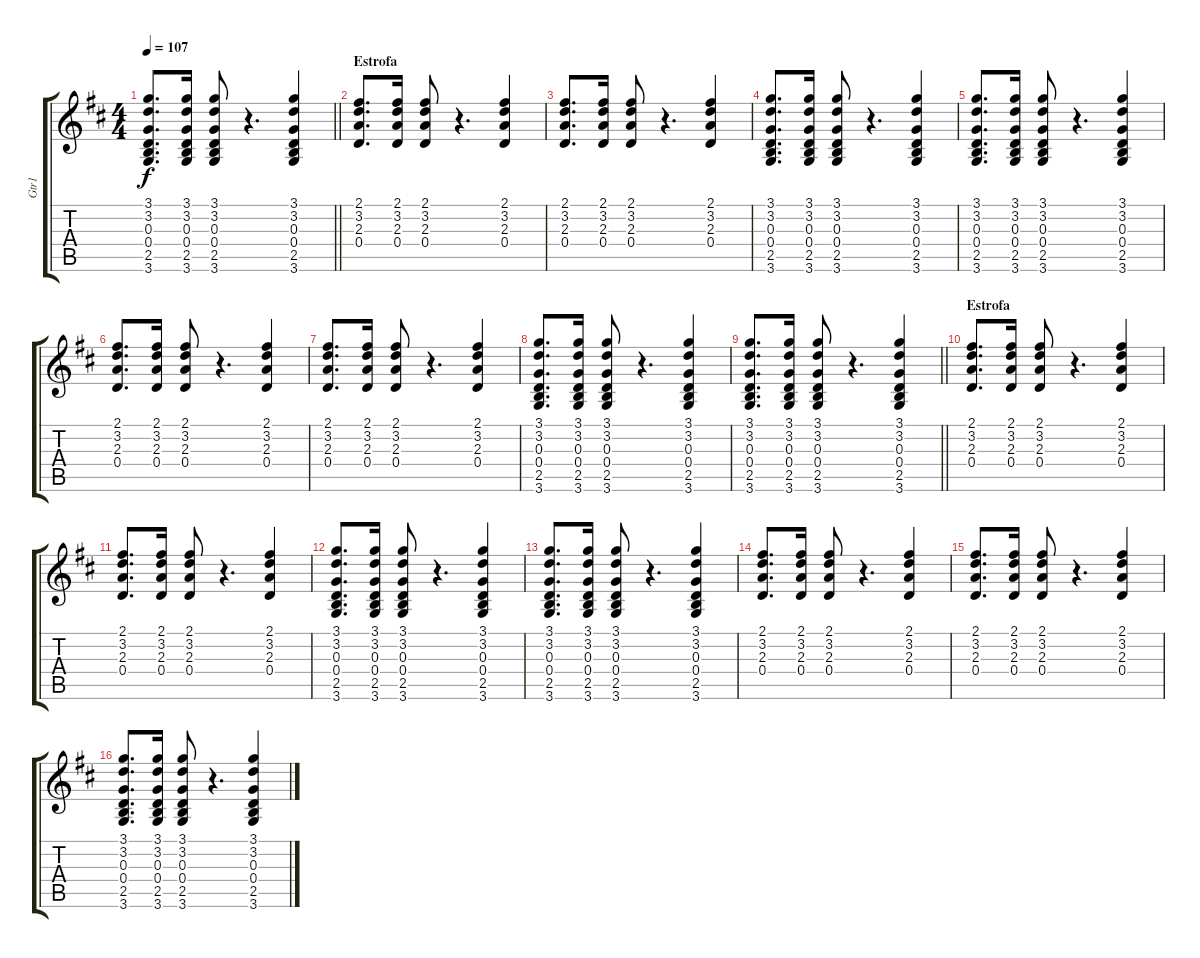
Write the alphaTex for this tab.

\track ("Gtr1" "Gtr1") {instrument acousticguitarsteel}
\staff {score tabs}
\tuning (E4 B3 G3 D3 A2 E2) {hide}
\ts (4 4)
\tempo 107
\clef g2
\barLineRight lightlight
\ks d
(3.1 3.2 0.3 0.4 2.5 3.6).8{d dy f} (3.1 3.2 0.3 0.4 2.5 3.6).16 (3.1 3.2 0.3 0.4 2.5 3.6).8 r.4{d} (3.1 3.2 0.3 0.4 2.5 3.6).4 |
\section ("" "Estrofa")
(2.1 3.2 2.3 0.4).8{d} (2.1 3.2 2.3 0.4).16 (2.1 3.2 2.3 0.4).8 r.4{d} (2.1 3.2 2.3 0.4).4 |
(2.1 3.2 2.3 0.4).8{d} (2.1 3.2 2.3 0.4).16 (2.1 3.2 2.3 0.4).8 r.4{d} (2.1 3.2 2.3 0.4).4 |
(3.1 3.2 0.3 0.4 2.5 3.6).8{d} (3.1 3.2 0.3 0.4 2.5 3.6).16 (3.1 3.2 0.3 0.4 2.5 3.6).8 r.4{d} (3.1 3.2 0.3 0.4 2.5 3.6).4 |
(3.1 3.2 0.3 0.4 2.5 3.6).8{d} (3.1 3.2 0.3 0.4 2.5 3.6).16 (3.1 3.2 0.3 0.4 2.5 3.6).8 r.4{d} (3.1 3.2 0.3 0.4 2.5 3.6).4 |
(2.1 3.2 2.3 0.4).8{d} (2.1 3.2 2.3 0.4).16 (2.1 3.2 2.3 0.4).8 r.4{d} (2.1 3.2 2.3 0.4).4 |
(2.1 3.2 2.3 0.4).8{d} (2.1 3.2 2.3 0.4).16 (2.1 3.2 2.3 0.4).8 r.4{d} (2.1 3.2 2.3 0.4).4 |
(3.1 3.2 0.3 0.4 2.5 3.6).8{d} (3.1 3.2 0.3 0.4 2.5 3.6).16 (3.1 3.2 0.3 0.4 2.5 3.6).8 r.4{d} (3.1 3.2 0.3 0.4 2.5 3.6).4 |
\barLineRight lightlight
(3.1 3.2 0.3 0.4 2.5 3.6).8{d} (3.1 3.2 0.3 0.4 2.5 3.6).16 (3.1 3.2 0.3 0.4 2.5 3.6).8 r.4{d} (3.1 3.2 0.3 0.4 2.5 3.6).4 |
\section ("" "Estrofa")
(2.1 3.2 2.3 0.4).8{d} (2.1 3.2 2.3 0.4).16 (2.1 3.2 2.3 0.4).8 r.4{d} (2.1 3.2 2.3 0.4).4 |
(2.1 3.2 2.3 0.4).8{d} (2.1 3.2 2.3 0.4).16 (2.1 3.2 2.3 0.4).8 r.4{d} (2.1 3.2 2.3 0.4).4 |
(3.1 3.2 0.3 0.4 2.5 3.6).8{d} (3.1 3.2 0.3 0.4 2.5 3.6).16 (3.1 3.2 0.3 0.4 2.5 3.6).8 r.4{d} (3.1 3.2 0.3 0.4 2.5 3.6).4 |
(3.1 3.2 0.3 0.4 2.5 3.6).8{d} (3.1 3.2 0.3 0.4 2.5 3.6).16 (3.1 3.2 0.3 0.4 2.5 3.6).8 r.4{d} (3.1 3.2 0.3 0.4 2.5 3.6).4 |
(2.1 3.2 2.3 0.4).8{d} (2.1 3.2 2.3 0.4).16 (2.1 3.2 2.3 0.4).8 r.4{d} (2.1 3.2 2.3 0.4).4 |
(2.1 3.2 2.3 0.4).8{d} (2.1 3.2 2.3 0.4).16 (2.1 3.2 2.3 0.4).8 r.4{d} (2.1 3.2 2.3 0.4).4 |
(3.1 3.2 0.3 0.4 2.5 3.6).8{d} (3.1 3.2 0.3 0.4 2.5 3.6).16 (3.1 3.2 0.3 0.4 2.5 3.6).8 r.4{d} (3.1 3.2 0.3 0.4 2.5 3.6).4
